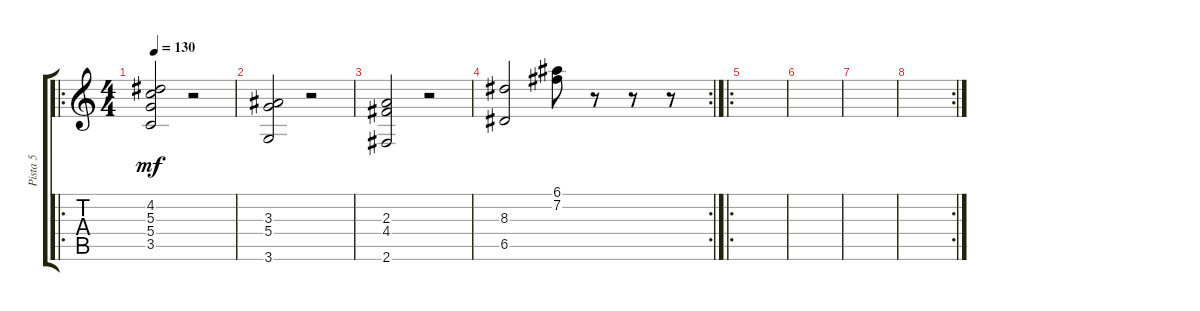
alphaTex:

\track ("Pista 5" "Pista 5") {instrument electricguitarjazz}
\staff {score tabs}
\tuning (E4 B3 G3 D3 A2 E2) {hide}
\ro
\ts (4 4)
\tempo 130
\clef g2
\ks c
(4.2 5.3 5.4 3.5).2{dy mf} r.2 |
(3.3 5.4 3.6).2 r.2 |
(2.3 4.4 2.6).2 r.2 |
\rc 2
(8.3 6.5).2 (6.1 7.2).8 r.8 r.8 r.8 |
\ro
|
|
|
\rc 2
